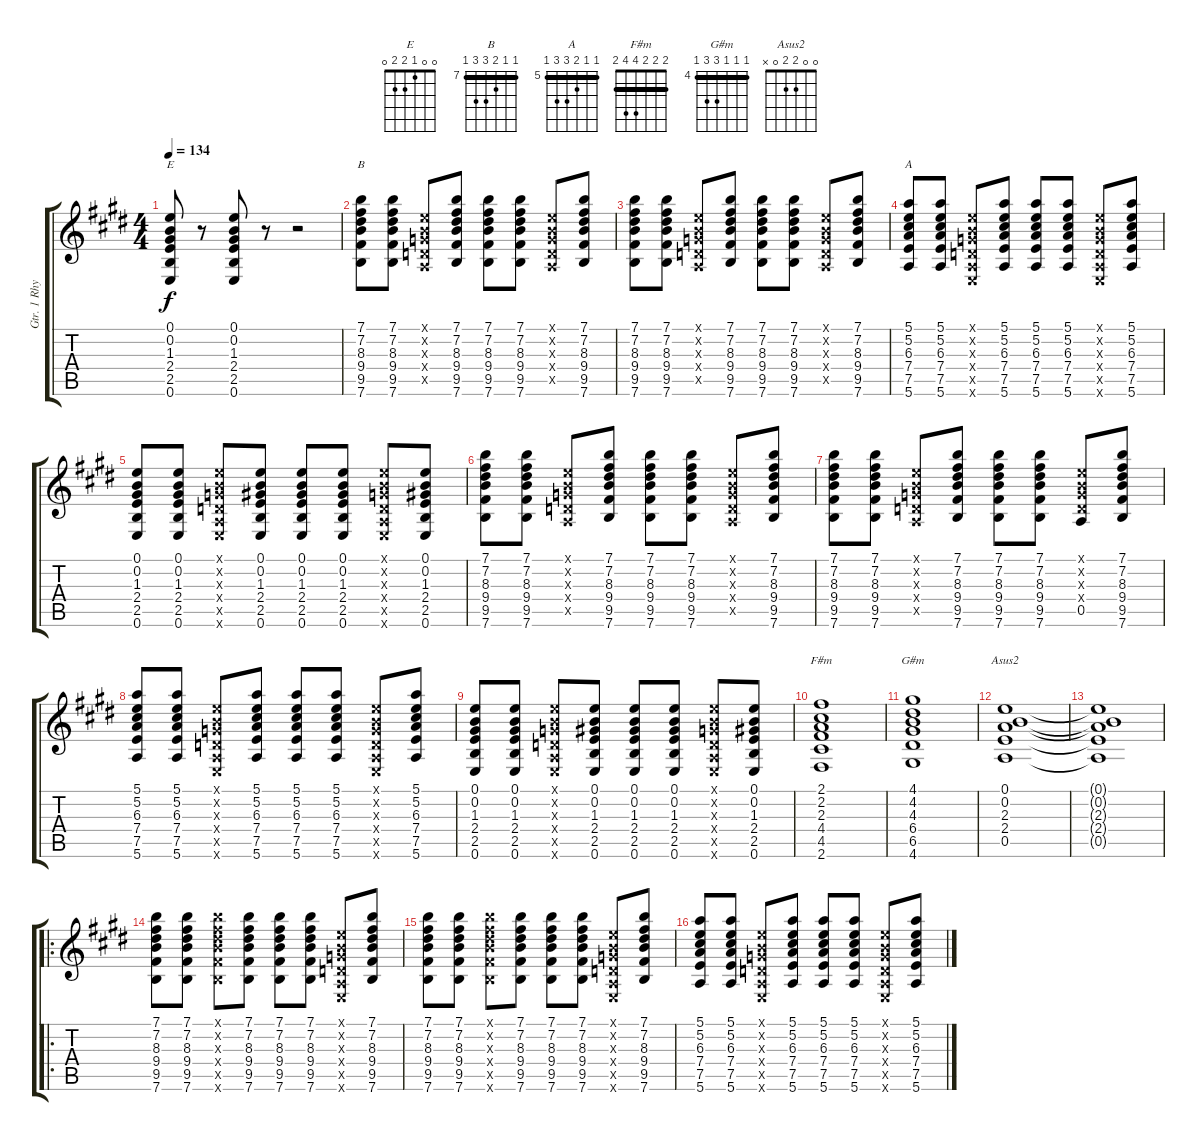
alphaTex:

\track ("Gtr. 1 Rhythm" "Gtr. 1 Rhy") {instrument acousticguitarsteel}
\staff {score tabs}
\tuning (E4 B3 G3 D3 A2 E2) {hide}
\chord ("E" 0 0 1 2 2 0)
\chord ("B" 7 7 8 9 9 7) {firstfret 7 barre 7}
\chord ("A" 5 5 6 7 7 5) {firstfret 5 barre 5}
\chord ("F#m" 2 2 2 4 4 2) {barre 2}
\chord ("G#m" 4 4 4 6 6 4) {firstfret 4 barre 4}
\chord ("Asus2" 0 0 2 2 0 x)
\ts (4 4)
\tempo 134
\clef g2
\ks c#minor
(0.1 0.2 1.3 2.4 2.5 0.6).8{ch "E" dy f} r.8 (0.1 0.2 1.3 2.4 2.5 0.6).8 r.8 r.2 |
(7.1 7.2 8.3 9.4 9.5 7.6).8{ch "B"} (7.1 7.2 8.3 9.4 9.5 7.6).8 (0.1{x} 0.2{x} 0.3{x} 0.4{x} 0.5{x}).8 (7.1 7.2 8.3 9.4 9.5 7.6).8 (7.1 7.2 8.3 9.4 9.5 7.6).8 (7.1 7.2 8.3 9.4 9.5 7.6).8 (0.1{x} 0.2{x} 0.3{x} 0.4{x} 0.5{x}).8 (7.1 7.2 8.3 9.4 9.5 7.6).8 |
(7.1 7.2 8.3 9.4 9.5 7.6).8 (7.1 7.2 8.3 9.4 9.5 7.6).8 (0.1{x} 0.2{x} 0.3{x} 0.4{x} 0.5{x}).8 (7.1 7.2 8.3 9.4 9.5 7.6).8 (7.1 7.2 8.3 9.4 9.5 7.6).8 (7.1 7.2 8.3 9.4 9.5 7.6).8 (0.1{x} 0.2{x} 0.3{x} 0.4{x} 0.5{x}).8 (7.1 7.2 8.3 9.4 9.5 7.6).8 |
(5.1 5.2 6.3 7.4 7.5 5.6).8{ch "A"} (5.1 5.2 6.3 7.4 7.5 5.6).8 (0.1{x} 0.2{x} 0.3{x} 0.4{x} 0.5{x} 0.6{x}).8 (5.1 5.2 6.3 7.4 7.5 5.6).8 (5.1 5.2 6.3 7.4 7.5 5.6).8 (5.1 5.2 6.3 7.4 7.5 5.6).8 (0.1{x} 0.2{x} 0.3{x} 0.4{x} 0.5{x} 0.6{x}).8 (5.1 5.2 6.3 7.4 7.5 5.6).8 |
(0.1 0.2 1.3 2.4 2.5 0.6).8 (0.1 0.2 1.3 2.4 2.5 0.6).8 (0.1{x} 0.2{x} 0.3{x} 0.4{x} 0.5{x} 0.6{x}).8 (0.1 0.2 1.3 2.4 2.5 0.6).8 (0.1 0.2 1.3 2.4 2.5 0.6).8 (0.1 0.2 1.3 2.4 2.5 0.6).8 (0.1{x} 0.2{x} 0.3{x} 0.4{x} 0.5{x} 0.6{x}).8 (0.1 0.2 1.3 2.4 2.5 0.6).8 |
(7.1 7.2 8.3 9.4 9.5 7.6).8 (7.1 7.2 8.3 9.4 9.5 7.6).8 (0.1{x} 0.2{x} 0.3{x} 0.4{x} 0.5{x}).8 (7.1 7.2 8.3 9.4 9.5 7.6).8 (7.1 7.2 8.3 9.4 9.5 7.6).8 (7.1 7.2 8.3 9.4 9.5 7.6).8 (0.1{x} 0.2{x} 0.3{x} 0.4{x} 0.5{x}).8 (7.1 7.2 8.3 9.4 9.5 7.6).8 |
(7.1 7.2 8.3 9.4 9.5 7.6).8 (7.1 7.2 8.3 9.4 9.5 7.6).8 (0.1{x} 0.2{x} 0.3{x} 0.4{x} 0.5{x}).8 (7.1 7.2 8.3 9.4 9.5 7.6).8 (7.1 7.2 8.3 9.4 9.5 7.6).8 (7.1 7.2 8.3 9.4 9.5 7.6).8 (0.1{x} 0.2{x} 0.3{x} 0.4{x} 0.5).8 (7.1 7.2 8.3 9.4 9.5 7.6).8 |
(5.1 5.2 6.3 7.4 7.5 5.6).8 (5.1 5.2 6.3 7.4 7.5 5.6).8 (0.1{x} 0.2{x} 0.3{x} 0.4{x} 0.5{x} 0.6{x}).8 (5.1 5.2 6.3 7.4 7.5 5.6).8 (5.1 5.2 6.3 7.4 7.5 5.6).8 (5.1 5.2 6.3 7.4 7.5 5.6).8 (0.1{x} 0.2{x} 0.3{x} 0.4{x} 0.5{x} 0.6{x}).8 (5.1 5.2 6.3 7.4 7.5 5.6).8 |
(0.1 0.2 1.3 2.4 2.5 0.6).8 (0.1 0.2 1.3 2.4 2.5 0.6).8 (0.1{x} 0.2{x} 0.3{x} 0.4{x} 0.5{x} 0.6{x}).8 (0.1 0.2 1.3 2.4 2.5 0.6).8 (0.1 0.2 1.3 2.4 2.5 0.6).8 (0.1 0.2 1.3 2.4 2.5 0.6).8 (0.1{x} 0.2{x} 0.3{x} 0.4{x} 0.5{x} 0.6{x}).8 (0.1 0.2 1.3 2.4 2.5 0.6).8 |
(2.1 2.2 2.3 4.4 4.5 2.6).1{ch "F#m"} |
(4.1 4.2 4.3 6.4 6.5 4.6).1{ch "G#m"} |
(0.1 0.2 2.3 2.4 0.5).1{ch "Asus2"} |
(0.1{t} 0.2{t} 2.3{t} 2.4{t} 0.5{t}).1 |
\ro
(7.1 7.2 8.3 9.4 9.5 7.6).8 (7.1 7.2 8.3 9.4 9.5 7.6).8 (7.1{x} 7.2{x} 8.3{x} 9.4{x} 9.5{x} 7.6{x}).8 (7.1 7.2 8.3 9.4 9.5 7.6).8 (7.1 7.2 8.3 9.4 9.5 7.6).8 (7.1 7.2 8.3 9.4 9.5 7.6).8 (0.1{x} 0.2{x} 0.3{x} 0.4{x} 0.5{x} 0.6{x}).8 (7.1 7.2 8.3 9.4 9.5 7.6).8 |
(7.1 7.2 8.3 9.4 9.5 7.6).8 (7.1 7.2 8.3 9.4 9.5 7.6).8 (7.1{x} 7.2{x} 8.3{x} 9.4{x} 9.5{x} 7.6{x}).8 (7.1 7.2 8.3 9.4 9.5 7.6).8 (7.1 7.2 8.3 9.4 9.5 7.6).8 (7.1 7.2 8.3 9.4 9.5 7.6).8 (0.1{x} 0.2{x} 0.3{x} 0.4{x} 0.5{x} 0.6{x}).8 (7.1 7.2 8.3 9.4 9.5 7.6).8 |
(5.1 5.2 6.3 7.4 7.5 5.6).8 (5.1 5.2 6.3 7.4 7.5 5.6).8 (0.1{x} 0.2{x} 0.3{x} 0.4{x} 0.5{x} 0.6{x}).8 (5.1 5.2 6.3 7.4 7.5 5.6).8 (5.1 5.2 6.3 7.4 7.5 5.6).8 (5.1 5.2 6.3 7.4 7.5 5.6).8 (0.1{x} 0.2{x} 0.3{x} 0.4{x} 0.5{x} 0.6{x}).8 (5.1 5.2 6.3 7.4 7.5 5.6).8
